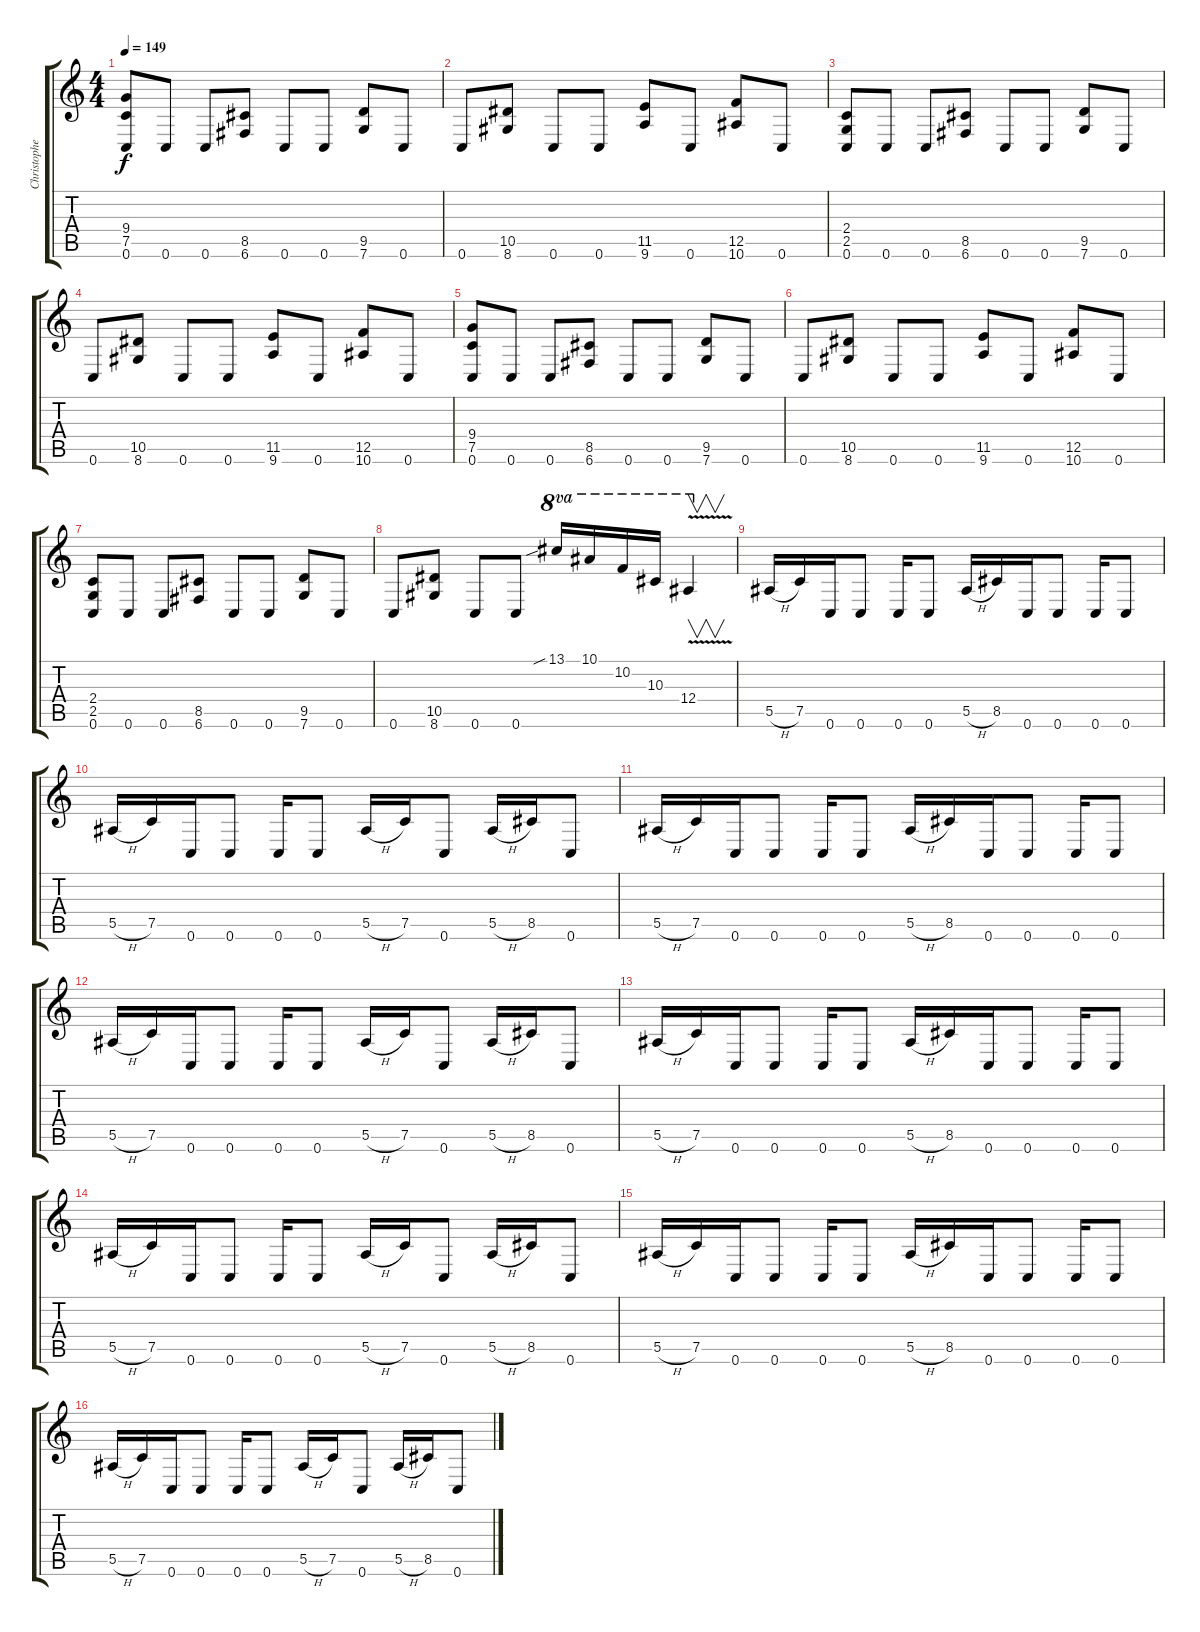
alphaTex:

\track ("Christopher Amott" "Christophe") {instrument distortionguitar}
\staff {score tabs}
\tuning (C4 G3 Eb3 Bb2 F2 C2) {hide}
\ts (4 4)
\tempo 149
\clef g2
\ks c
(9.4 7.5 0.6).8{dy f} 0.6.8 0.6.8 (8.5 6.6).8 0.6.8 0.6.8 (9.5 7.6).8 0.6.8 |
0.6.8 (10.5 8.6).8 0.6.8 0.6.8 (11.5 9.6).8 0.6.8 (12.5 10.6).8 0.6.8 |
(2.4 2.5 0.6).8 0.6.8 0.6.8 (8.5 6.6).8 0.6.8 0.6.8 (9.5 7.6).8 0.6.8 |
0.6.8 (10.5 8.6).8 0.6.8 0.6.8 (11.5 9.6).8 0.6.8 (12.5 10.6).8 0.6.8 |
(9.4 7.5 0.6).8 0.6.8 0.6.8 (8.5 6.6).8 0.6.8 0.6.8 (9.5 7.6).8 0.6.8 |
0.6.8 (10.5 8.6).8 0.6.8 0.6.8 (11.5 9.6).8 0.6.8 (12.5 10.6).8 0.6.8 |
(2.4 2.5 0.6).8 0.6.8 0.6.8 (8.5 6.6).8 0.6.8 0.6.8 (9.5 7.6).8 0.6.8 |
0.6.8 (10.5 8.6).8 0.6.8 0.6.8 13.1{sib}.16{ot 8va} 10.1.16{ot 8va} 10.2.16{ot 8va} 10.3.16{ot 8va} 12.4{v}.4{v ot 8va} |
5.5{h}.16 7.5.16 0.6.16 0.6.8 0.6.16 0.6.8 5.5{h}.16 8.5.16 0.6.16 0.6.8 0.6.16 0.6.8 |
5.5{h}.16 7.5.16 0.6.16 0.6.8 0.6.16 0.6.8 5.5{h}.16 7.5.16 0.6.8 5.5{h}.16 8.5.16 0.6.8 |
5.5{h}.16 7.5.16 0.6.16 0.6.8 0.6.16 0.6.8 5.5{h}.16 8.5.16 0.6.16 0.6.8 0.6.16 0.6.8 |
5.5{h}.16 7.5.16 0.6.16 0.6.8 0.6.16 0.6.8 5.5{h}.16 7.5.16 0.6.8 5.5{h}.16 8.5.16 0.6.8 |
5.5{h}.16 7.5.16 0.6.16 0.6.8 0.6.16 0.6.8 5.5{h}.16 8.5.16 0.6.16 0.6.8 0.6.16 0.6.8 |
5.5{h}.16 7.5.16 0.6.16 0.6.8 0.6.16 0.6.8 5.5{h}.16 7.5.16 0.6.8 5.5{h}.16 8.5.16 0.6.8 |
5.5{h}.16 7.5.16 0.6.16 0.6.8 0.6.16 0.6.8 5.5{h}.16 8.5.16 0.6.16 0.6.8 0.6.16 0.6.8 |
5.5{h}.16 7.5.16 0.6.16 0.6.8 0.6.16 0.6.8 5.5{h}.16 7.5.16 0.6.8 5.5{h}.16 8.5.16 0.6.8
